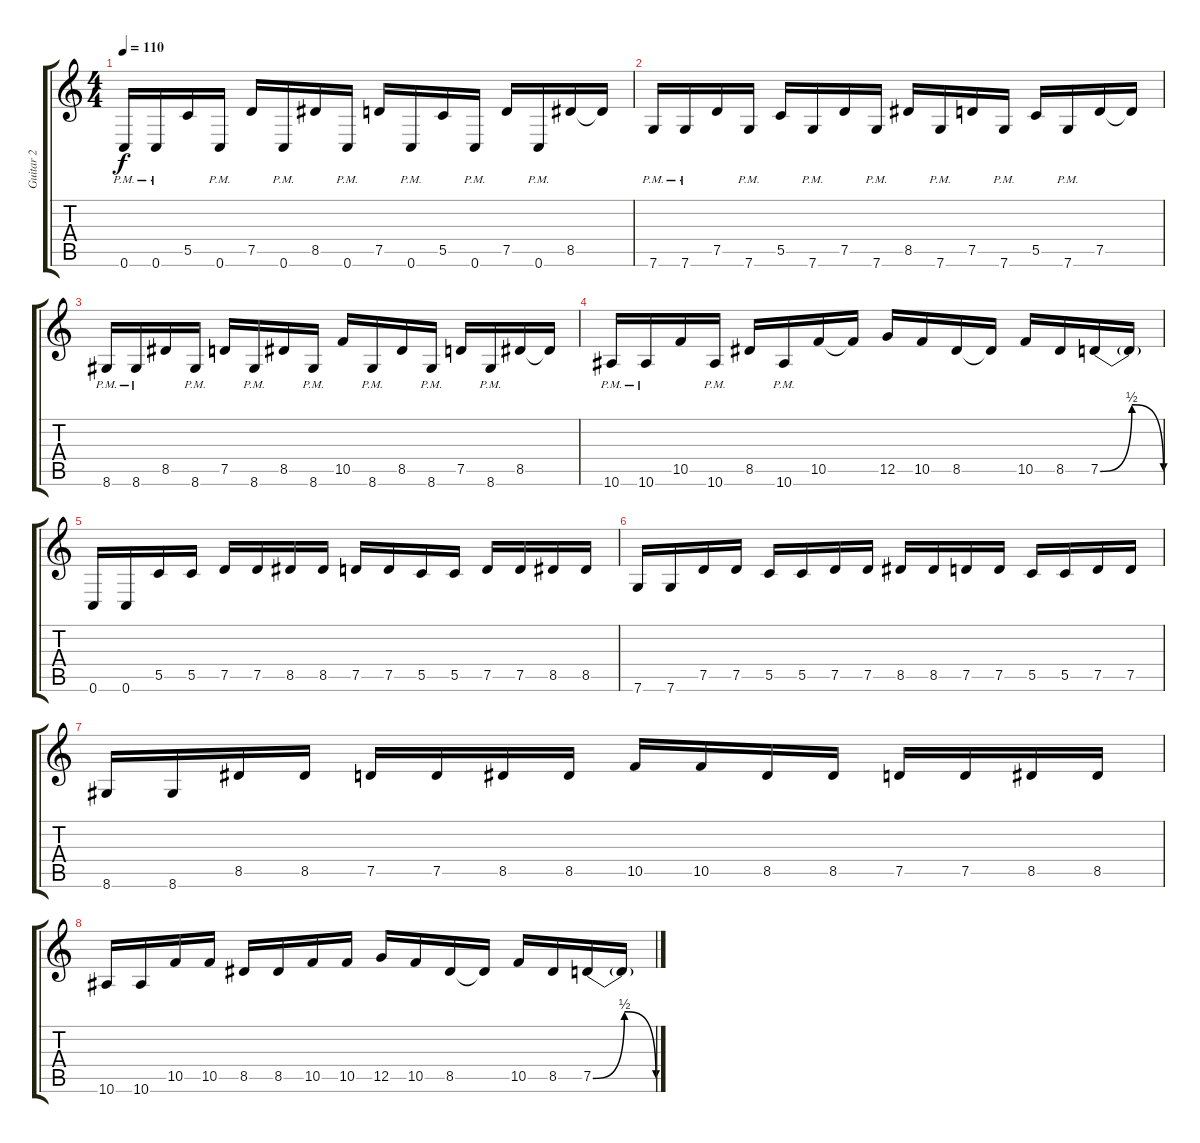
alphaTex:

\track ("Guitar 2" "Guitar 2") {instrument distortionguitar}
\staff {score tabs}
\tuning (D4 A3 F3 C3 G2 C2) {hide}
\ts (4 4)
\tempo 110
\clef g2
\ks c
0.6{pm}.16{dy f} 0.6{pm}.16 5.5.16 0.6{pm}.16 7.5.16 0.6{pm}.16 8.5.16 0.6{pm}.16 7.5.16 0.6{pm}.16 5.5.16 0.6{pm}.16 7.5.16 0.6{pm}.16 8.5.16 8.5{t}.16 |
7.6{pm}.16 7.6{pm}.16 7.5.16 7.6{pm}.16 5.5.16 7.6{pm}.16 7.5.16 7.6{pm}.16 8.5.16 7.6{pm}.16 7.5.16 7.6{pm}.16 5.5.16 7.6{pm}.16 7.5.16 7.5{t}.16 |
8.6{pm}.16 8.6{pm}.16 8.5.16 8.6{pm}.16 7.5.16 8.6{pm}.16 8.5.16 8.6{pm}.16 10.5.16 8.6{pm}.16 8.5.16 8.6{pm}.16 7.5.16 8.6{pm}.16 8.5.16 8.5{t}.16 |
10.6{pm}.16 10.6{pm}.16 10.5.16 10.6{pm}.16 8.5.16 10.6{pm}.16 10.5.16 10.5{t}.16 12.5.16 10.5.16 8.5.16 8.5{t}.16 10.5.16 8.5.16 7.5{be (bendrelease 0 0 30 2 30 2 60 0)}.16 7.5{t}.16 |
0.6.16 0.6.16 5.5.16 5.5.16 7.5.16 7.5.16 8.5.16 8.5.16 7.5.16 7.5.16 5.5.16 5.5.16 7.5.16 7.5.16 8.5.16 8.5.16 |
7.6.16 7.6.16 7.5.16 7.5.16 5.5.16 5.5.16 7.5.16 7.5.16 8.5.16 8.5.16 7.5.16 7.5.16 5.5.16 5.5.16 7.5.16 7.5.16 |
8.6.16 8.6.16 8.5.16 8.5.16 7.5.16 7.5.16 8.5.16 8.5.16 10.5.16 10.5.16 8.5.16 8.5.16 7.5.16 7.5.16 8.5.16 8.5.16 |
10.6.16 10.6.16 10.5.16 10.5.16 8.5.16 8.5.16 10.5.16 10.5.16 12.5.16 10.5.16 8.5.16 8.5{t}.16 10.5.16 8.5.16 7.5{be (bendrelease 0 0 30 2 30 2 60 0)}.16 7.5{t}.16
